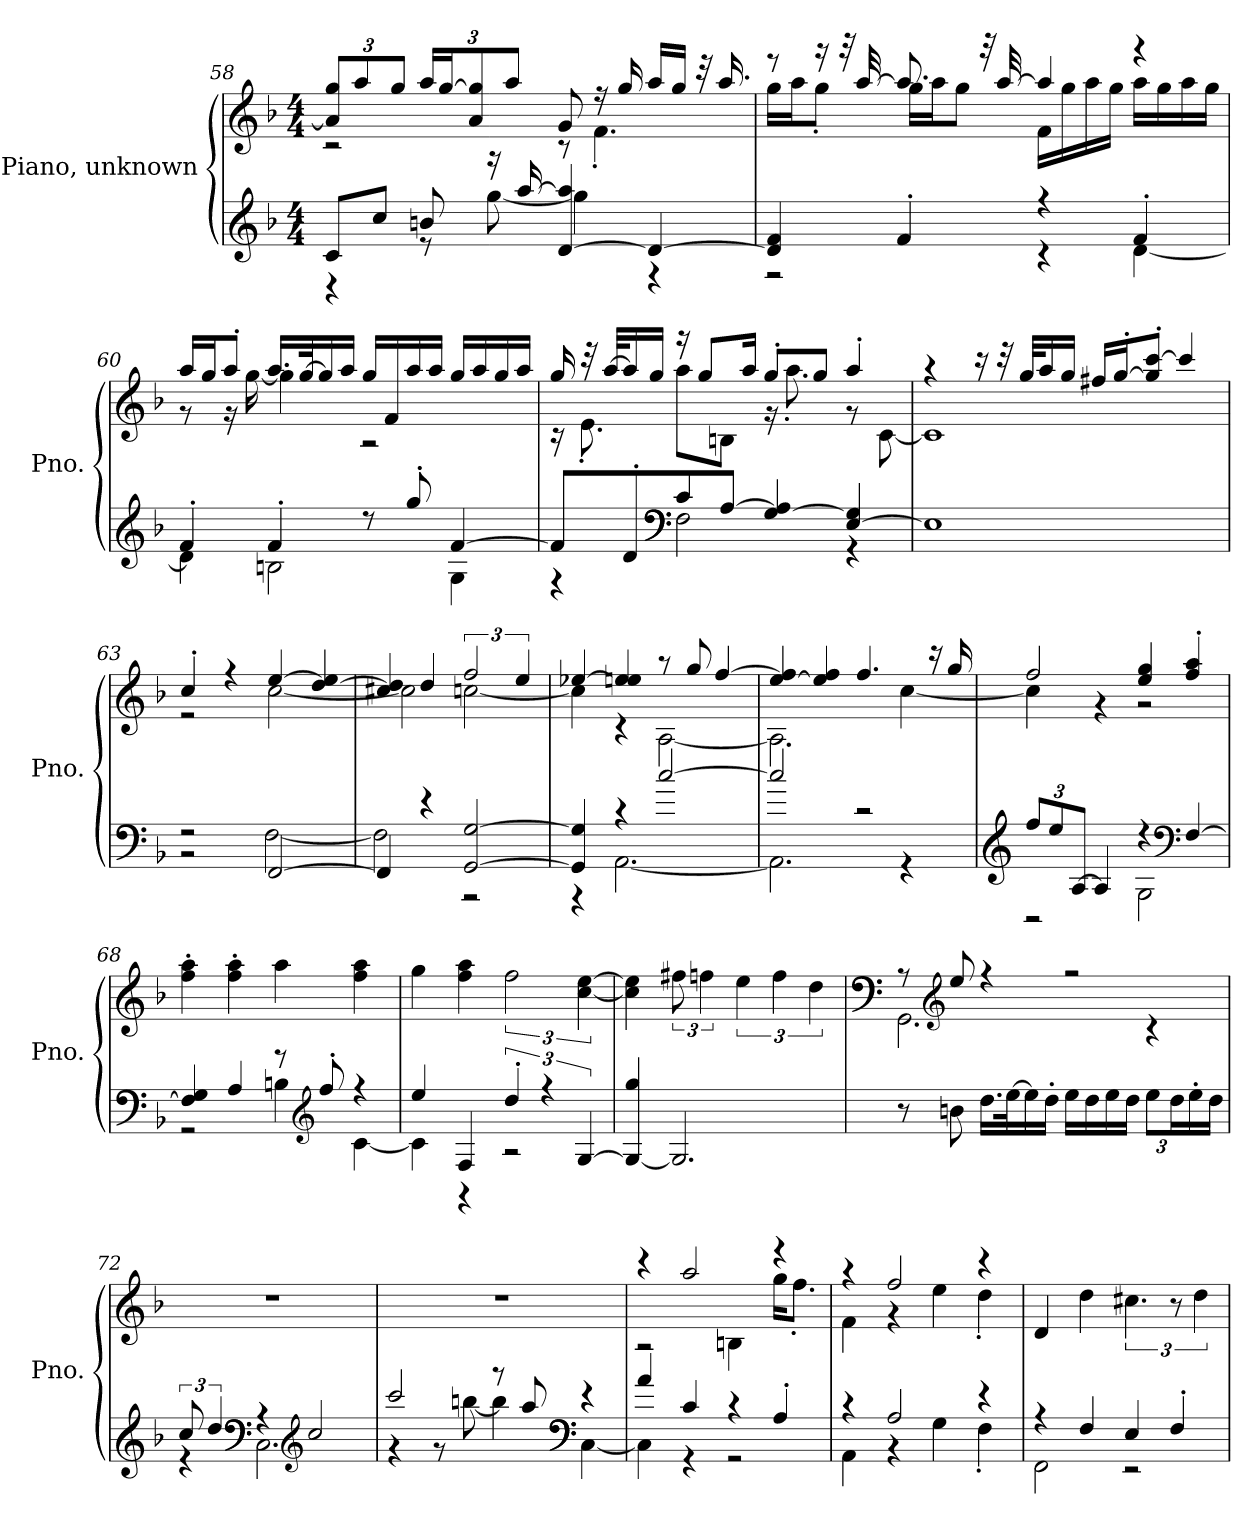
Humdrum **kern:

**kern	**kern
*part1	*part1
*staff2	*staff1
*I"Piano, unknown	*
*I'Pno.	*
*clefG2	*clefG2
*k[b-]	*k[b-]
*M4/4	*M4/4
=58	=58
*^	*
*	*	*Xbrackettup
*	*	*^
8c/L	4r	12a/] 12gg/L	2r
.	.	12aa/	.
8cc/J	.	.	.
.	.	12gg/J	.
8bn/	8r	24aa/LL	.
.	.	[24gg/J	.
.	.	12a/ 12gg/]	.
16r	[8gg\	.	.
.	.	12aa/J	.
[16aa/	.	.	.
[4d/ 4aa/]	4gg\]	8g/	8r
.	.	16r	4.f'\
.	.	16gg/	.
4d/_	4r	16aa/LL	.
.	.	16gg/JJ	.
.	.	32r	.
.	.	16.aa/	.
!!LO:LB:g=z	!!
=59	=59	=59	=59
4d/] 4f/	2r	8r	16gg\LL
.	.	.	16aa\J
.	.	16r	8gg'\J
.	.	32r	.
.	.	[32aa/	.
4f'/	.	8.aa/]	16gg\LL
.	.	.	16aa\J
.	.	.	8gg\J
.	.	32r	.
.	.	[32aa/	.
4r	4r	4aa/]	16f\LL
.	.	.	16gg\
.	.	.	16aa\
.	.	.	16gg\JJ
4f'/	[4d\	4r	16aa\LL
.	.	.	16gg\
.	.	.	16aa\
.	.	.	16gg\JJ
=60	=60	=60	=60
4f'/	4d\]	16aa/LL	8r
.	.	16gg/J	.
.	.	8aa'/J	16r
.	.	.	[16gg\
4f'/	2Bn\	16.aa/LL	4gg\]
.	.	[32gg/K	.
.	.	16gg/]	.
.	.	16aa/JJ	.
8r	.	16gg/LL	2r
.	.	16f/	.
8gg'/	.	16aa/	.
.	.	16aa/JJ	.
[4f/	4G\	16gg/LL	.
.	.	16aa/	.
.	.	16gg/	.
.	.	16aa/JJ	.
!!LO:LB:g=z	!!
=61	=61	=61	=61
8f/L]	4r	16gg/	16r
.	.	32r	8.e'\
.	.	[32aa/KLL	.
8d'/	.	16aa/]	.
.	.	16gg/JJ	.
*clefF4	*	*	*
8c/	2F\	16r	8aa\L
.	.	8gg/L	.
[8A/J	.	.	8Bn\J
.	.	16aa/Jk	.
[4G/ 4A/]	.	8gg'/L	16r
.	.	.	8.aa'\
.	.	8gg/J	.
[4E/ 4G/]	4r	4aa'/	8r
.	.	.	[8c\
*v	*v	*	*
=62	=62	=62
1E]	4r	1c]
.	16r	.
.	32r	.
.	32gg/KLL	.
.	16aa/	.
.	16gg/JJ	.
.	16ff#X/LL	.
.	[16gg'/J	.
.	8gg/]' [8ccc/'J	.
.	4ccc/]	.
=63	=63	=63
*^	*	*
2r	2r	4cc'/	2r
.	.	4r	.
[2FF/	[2F\	[4ee/	[2cc\
.	.	[4dd/ 4ee/]	.
=64	=64	=64	=64
4FF/]	2F\]	4cc#X/ 4dd/]	2cc\]
4r	.	4dd/	.
*	*	*brackettup	*
[2GG/ [2G/	2r	3ff/	[2ccn\
.	.	6ee/	.
!!LO:LB:g=z	!!
=65	=65	=65	=65
4GG/] 4G/]	4r	[4ee-X/	4cc\]
4r	[2.AA\	4ee-/] 4een/	4r
[2cc/	.	8r	[2A\
.	.	8gg/	.
.	.	[4ff/	.
=66	=66	=66	=66
2cc/]	2.AA\]	[4ee/ 4ff/]	2.A\]
.	.	4ee/] 4ff/	.
2r	.	4.ff/	.
.	4r	.	[4cc\
.	.	16r	.
.	.	16gg/	.
=67	=67	=67	=67
*clefG2	*	*	*
*Xbrackettup	*	*	*
12ff/L	2r	2ff/	4cc\]
12ee/	.	.	.
[12A/J	.	.	.
4A/]	.	.	4r
4r	2G\	4ee/ 4gg/	2r
*clefF4	*	*	*
[4F/	.	4ff/' 4aa/'	.
*	*	*v	*v
=68	=68	=68
4F/] 4G/	2r	4ff\' 4aa\'
4A/	.	4ff\' 4aa\'
8r	4Bn\	4aa\
*clefG2	*	*
8ff'/	.	.
4r	[4c\	4ff\ 4aa\
=69	=69	=69
4ee/	4c\]	4gg\
4F/	4r	4ff\ 4aa\
*brackettup	*	*
6dd'/	2r	3ff\
6r	.	.
[6G/	.	[6cc\ [6ee\
*v	*v	*
!!LO:LB:g=z
=70	=70
4G/_ 4gg/	4cc\] 4ee\]
2.G/]	12ff#X\
.	6ffn\
.	6ee\
.	6ff\
.	6dd\
=71	=71
*	*clefF4
*	*^
8r	8r	2.GG\
*	*clefG2	*
8bn\	8ee/	.
16.dd\LL	4r	.
[32ee\K	.	.
16ee\]	.	.
16dd'\JJ	.	.
16ee\LL	2r	.
16dd\	.	.
16ee\	.	.
16dd\JJ	.	.
*Xbrackettup	*	*
12ee\L	.	4r
24dd\L	.	.
16ee'\	.	.
16dd\JJ	.	.
*	*v	*v
=72	=72
*brackettup	*
*^	*
12cc/	4r	1r
6dd/	.	.
*clefF4	*	*
4r	2.C\	.
*clefG2	*	*
2cc/	.	.
!!LO:PB:g=z
=73	=73	=73
2ccc/	4r	1r
.	8r	.
.	[8bbn\	.
8r	4bb\]	.
8aa/	.	.
*clefF4	*	*
4r	[4C\	.
=74	=74	=74
*	*	*^
4a/	4C\]	4r	2r
4c/	4r	2aa/	.
4r	2r	.	4Bn\
4A'/	.	4r	16gg\KL
.	.	.	8.ff'\J
=75	=75	=75	=75
4r	4AA\	4r	4f\
2A/	4r	2ff/	4r
.	4G\	.	4ee\
4r	4F'\	4r	4dd'\
*	*	*v	*v
=76	=76	=76
4r	2FF\	4d/
4F/	.	4dd\
4E/	2r	6.cc#X\
4F'/	.	12r
.	.	6dd\
*v	*v	*
=	=
*-	*-
